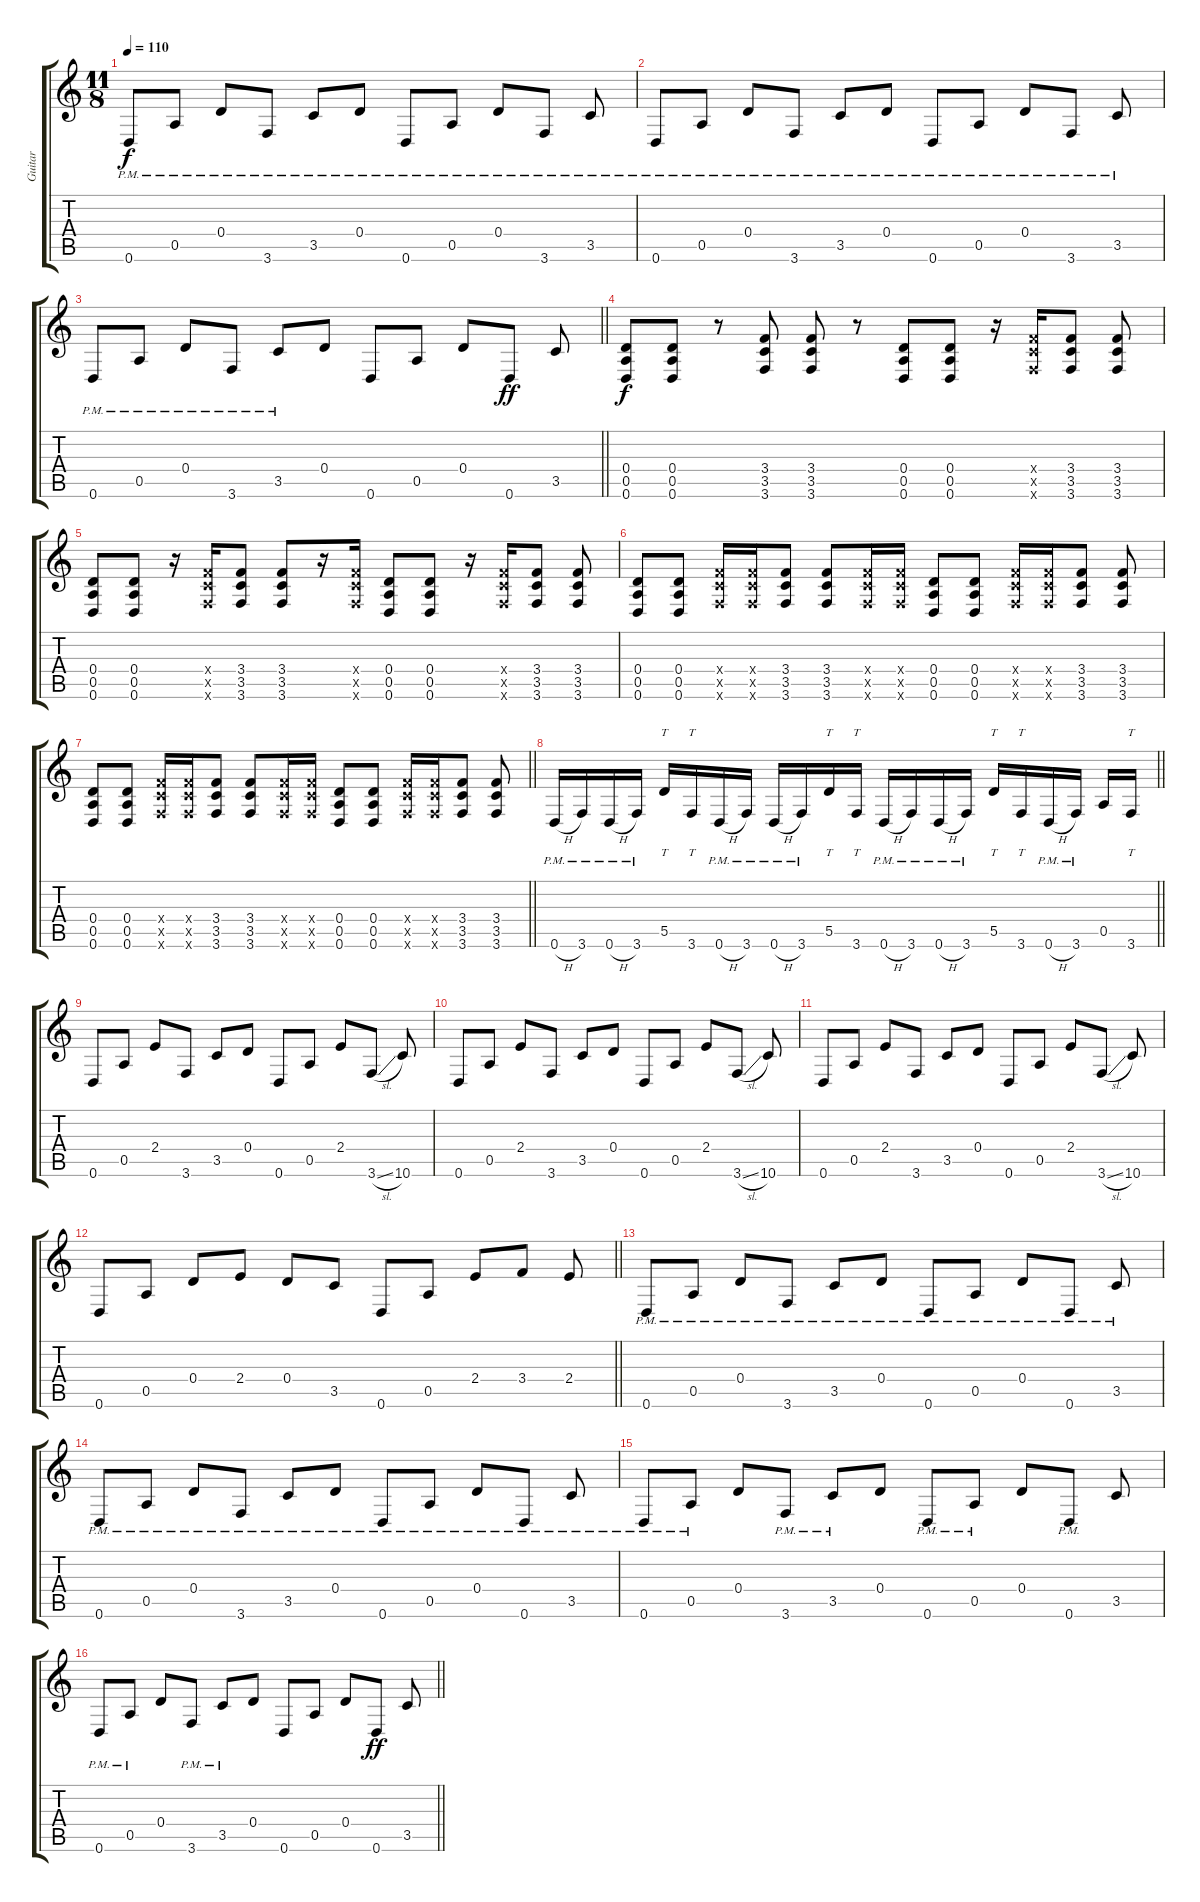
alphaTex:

\track ("Guitar" "Guitar") {instrument overdrivenguitar}
\staff {score tabs}
\tuning (E4 B3 G3 D3 A2 D2) {hide}
\ts (11 8)
\tempo 110
\clef g2
\ks c
0.6{pm}.8{dy f} 0.5{pm}.8 0.4{pm}.8 3.6{pm}.8 3.5{pm}.8 0.4{pm}.8 0.6{pm}.8 0.5{pm}.8 0.4{pm}.8 3.6{pm}.8 3.5{pm}.8 |
0.6{pm}.8 0.5{pm}.8 0.4{pm}.8 3.6{pm}.8 3.5{pm}.8 0.4{pm}.8 0.6{pm}.8 0.5{pm}.8 0.4{pm}.8 3.6{pm}.8 3.5{pm}.8 |
\barLineRight lightlight
0.6{pm}.8 0.5{pm}.8 0.4{pm}.8 3.6{pm}.8 3.5{pm}.8 0.4.8 0.6.8 0.5.8 0.4.8 0.6.8{dy ff} 3.5.8 |
\section ("" "")
(0.4 0.5 0.6).8{dy f} (0.4 0.5 0.6).8 r.8 (3.4 3.5 3.6).8 (3.4 3.5 3.6).8 r.8 (0.4 0.5 0.6).8 (0.4 0.5 0.6).8 r.16 (3.4{x} 3.5{x} 3.6{x}).16 (3.4 3.5 3.6).8 (3.4 3.5 3.6).8 |
(0.4 0.5 0.6).8 (0.4 0.5 0.6).8 r.16 (3.4{x} 3.5{x} 3.6{x}).16 (3.4 3.5 3.6).8 (3.4 3.5 3.6).8 r.16 (3.4{x} 3.5{x} 3.6{x}).16 (0.4 0.5 0.6).8 (0.4 0.5 0.6).8 r.16 (3.4{x} 3.5{x} 3.6{x}).16 (3.4 3.5 3.6).8 (3.4 3.5 3.6).8 |
(0.4 0.5 0.6).8 (0.4 0.5 0.6).8 (3.4{x} 3.5{x} 3.6{x}).16 (3.4{x} 3.5{x} 3.6{x}).16 (3.4 3.5 3.6).8 (3.4 3.5 3.6).8 (3.4{x} 3.5{x} 3.6{x}).16 (3.4{x} 3.5{x} 3.6{x}).16 (0.4 0.5 0.6).8 (0.4 0.5 0.6).8 (3.4{x} 3.5{x} 3.6{x}).16 (3.4{x} 3.5{x} 3.6{x}).16 (3.4 3.5 3.6).8 (3.4 3.5 3.6).8 |
\barLineRight lightlight
(0.4 0.5 0.6).8 (0.4 0.5 0.6).8 (3.4{x} 3.5{x} 3.6{x}).16 (3.4{x} 3.5{x} 3.6{x}).16 (3.4 3.5 3.6).8 (3.4 3.5 3.6).8 (3.4{x} 3.5{x} 3.6{x}).16 (3.4{x} 3.5{x} 3.6{x}).16 (0.4 0.5 0.6).8 (0.4 0.5 0.6).8 (3.4{x} 3.5{x} 3.6{x}).16 (3.4{x} 3.5{x} 3.6{x}).16 (3.4 3.5 3.6).8 (3.4 3.5 3.6).8 |
\barLineRight lightlight
0.6{h pm}.16 3.6{pm}.16 0.6{h pm}.16 3.6{pm}.16 5.5.16{tt} 3.6.16{tt} 0.6{h pm}.16 3.6{pm}.16 0.6{h pm}.16 3.6{pm}.16 5.5.16{tt} 3.6.16{tt} 0.6{h pm}.16 3.6{pm}.16 0.6{h pm}.16 3.6{pm}.16 5.5.16{tt} 3.6.16{tt} 0.6{h pm}.16 3.6{pm}.16 0.5.16 3.6.16{tt} |
\section ("" "")
0.6.8 0.5.8 2.4.8 3.6.8 3.5.8 0.4.8 0.6.8 0.5.8 2.4.8 3.6{sl}.8 10.6.8 |
0.6.8 0.5.8 2.4.8 3.6.8 3.5.8 0.4.8 0.6.8 0.5.8 2.4.8 3.6{sl}.8 10.6.8 |
0.6.8 0.5.8 2.4.8 3.6.8 3.5.8 0.4.8 0.6.8 0.5.8 2.4.8 3.6{sl}.8 10.6.8 |
\barLineRight lightlight
0.6.8 0.5.8 0.4.8 2.4.8 0.4.8 3.5.8 0.6.8 0.5.8 2.4.8 3.4.8 2.4.8 |
\section ("" "")
0.6{pm}.8 0.5{pm}.8 0.4{pm}.8 3.6{pm}.8 3.5{pm}.8 0.4{pm}.8 0.6{pm}.8 0.5{pm}.8 0.4{pm}.8 0.6{pm}.8 3.5{pm}.8 |
0.6{pm}.8 0.5{pm}.8 0.4{pm}.8 3.6{pm}.8 3.5{pm}.8 0.4{pm}.8 0.6{pm}.8 0.5{pm}.8 0.4{pm}.8 0.6{pm}.8 3.5{pm}.8 |
0.6{pm}.8 0.5{pm}.8 0.4.8 3.6{pm}.8 3.5{pm}.8 0.4.8 0.6{pm}.8 0.5{pm}.8 0.4.8 0.6{pm}.8 3.5.8 |
\barLineRight lightlight
0.6{pm}.8 0.5{pm}.8 0.4.8 3.6{pm}.8 3.5{pm}.8 0.4.8 0.6.8 0.5.8 0.4.8 0.6.8{dy ff} 3.5.8
